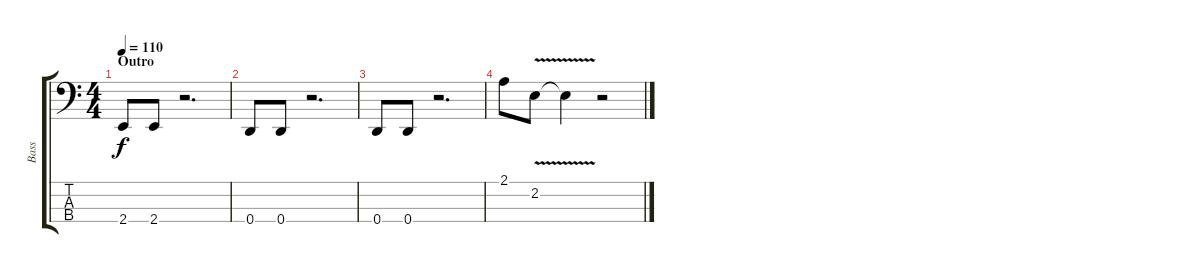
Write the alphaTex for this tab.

\track ("Bass" "Bass") {instrument electricbassfinger}
\staff {score tabs}
\tuning (G2 D2 A1 D1) {hide}
\ts (4 4)
\section ("" "Outro")
\tempo 110
\clef f4
\ks c
2.4.8{dy f} 2.4.8 r.2{d} |
0.4.8 0.4.8 r.2{d} |
0.4.8 0.4.8 r.2{d} |
2.1.8 2.2{v}.8 2.2{t}.4 r.2
